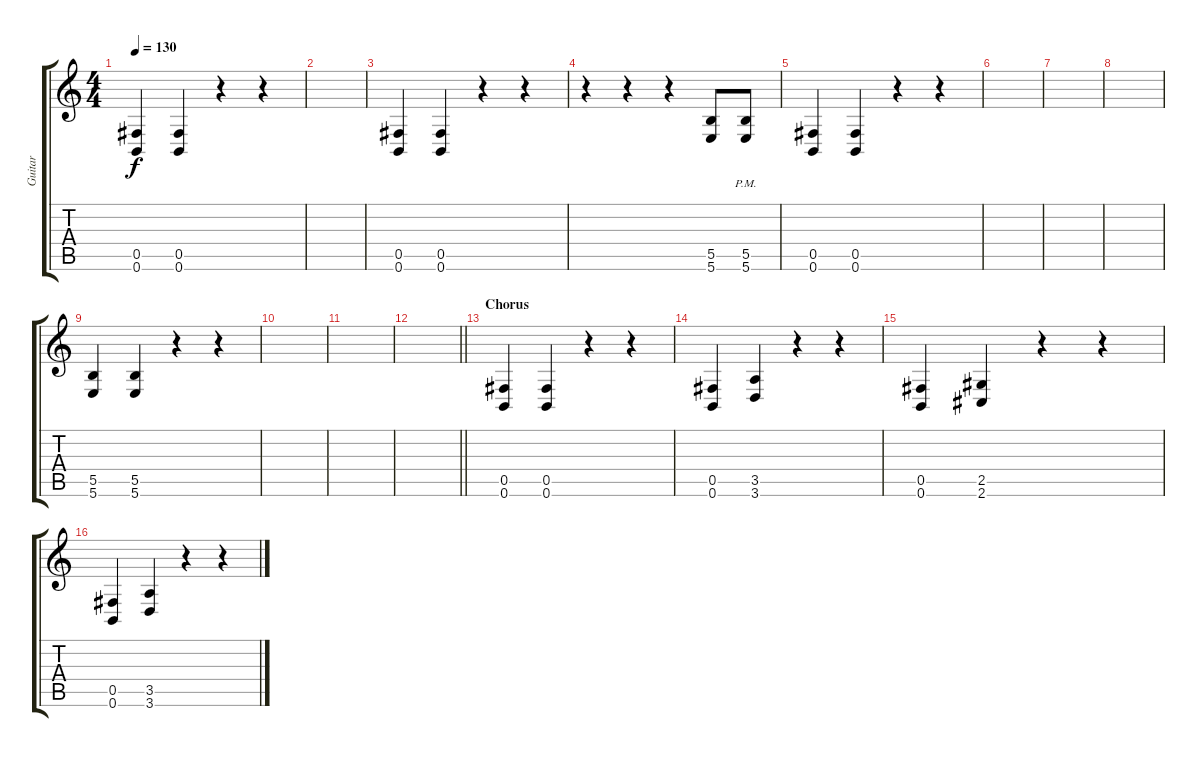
\track ("Guitar" "Guitar") {instrument distortionguitar}
\staff {score tabs}
\tuning (Db4 Ab3 E3 B2 Gb2 B1) {hide}
\ts (4 4)
\tempo 130
\clef g2
\ks c
(0.5 0.6).4{dy f} (0.5 0.6).4 r.4 r.4 |
|
(0.5 0.6).4 (0.5 0.6).4 r.4 r.4 |
r.4 r.4 r.4 (5.5 5.6).8 (5.5{pm} 5.6{pm}).8 |
(0.5 0.6).4 (0.5 0.6).4 r.4 r.4 |
|
|
|
(5.5 5.6).4 (5.5 5.6).4 r.4 r.4 |
|
|
\barLineRight lightlight
|
\section ("" "Chorus")
(0.5 0.6).4 (0.5 0.6).4 r.4 r.4 |
(0.5 0.6).4 (3.5 3.6).4 r.4 r.4 |
(0.5 0.6).4 (2.5 2.6).4 r.4 r.4 |
(0.5 0.6).4 (3.5 3.6).4 r.4 r.4
